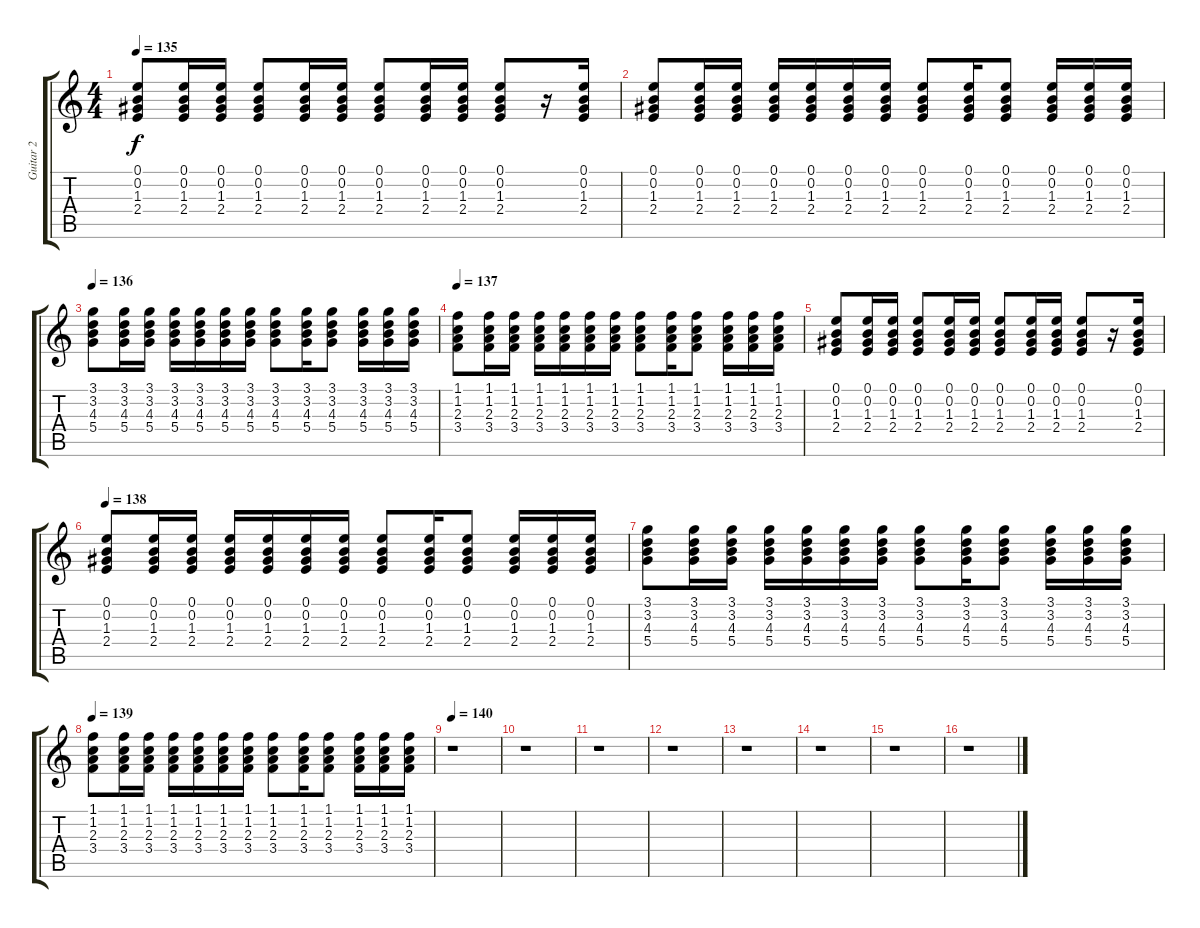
\track ("Guitar 2" "Guitar 2") {instrument electricguitarclean}
\staff {score tabs}
\tuning (E4 B3 G3 D3 A2 E2) {hide}
\ts (4 4)
\tempo 135
\clef g2
\ks c
(0.1 0.2 1.3 2.4).8{dy f} (0.1 0.2 1.3 2.4).16 (0.1 0.2 1.3 2.4).16 (0.1 0.2 1.3 2.4).8 (0.1 0.2 1.3 2.4).16 (0.1 0.2 1.3 2.4).16 (0.1 0.2 1.3 2.4).8 (0.1 0.2 1.3 2.4).16 (0.1 0.2 1.3 2.4).16 (0.1 0.2 1.3 2.4).8 r.16 (0.1 0.2 1.3 2.4).16 |
(0.1 0.2 1.3 2.4).8 (0.1 0.2 1.3 2.4).16 (0.1 0.2 1.3 2.4).16 (0.1 0.2 1.3 2.4).16 (0.1 0.2 1.3 2.4).16 (0.1 0.2 1.3 2.4).16 (0.1 0.2 1.3 2.4).16 (0.1 0.2 1.3 2.4).8 (0.1 0.2 1.3 2.4).16 (0.1 0.2 1.3 2.4).8 (0.1 0.2 1.3 2.4).16 (0.1 0.2 1.3 2.4).16 (0.1 0.2 1.3 2.4).16 |
\tempo 136
(3.1 3.2 4.3 5.4).8 (3.1 3.2 4.3 5.4).16 (3.1 3.2 4.3 5.4).16 (3.1 3.2 4.3 5.4).16 (3.1 3.2 4.3 5.4).16 (3.1 3.2 4.3 5.4).16 (3.1 3.2 4.3 5.4).16 (3.1 3.2 4.3 5.4).8 (3.1 3.2 4.3 5.4).16 (3.1 3.2 4.3 5.4).8 (3.1 3.2 4.3 5.4).16 (3.1 3.2 4.3 5.4).16 (3.1 3.2 4.3 5.4).16 |
\tempo 137
(1.1 1.2 2.3 3.4).8 (1.1 1.2 2.3 3.4).16 (1.1 1.2 2.3 3.4).16 (1.1 1.2 2.3 3.4).16 (1.1 1.2 2.3 3.4).16 (1.1 1.2 2.3 3.4).16 (1.1 1.2 2.3 3.4).16 (1.1 1.2 2.3 3.4).8 (1.1 1.2 2.3 3.4).16 (1.1 1.2 2.3 3.4).8 (1.1 1.2 2.3 3.4).16 (1.1 1.2 2.3 3.4).16 (1.1 1.2 2.3 3.4).16 |
(0.1 0.2 1.3 2.4).8 (0.1 0.2 1.3 2.4).16 (0.1 0.2 1.3 2.4).16 (0.1 0.2 1.3 2.4).8 (0.1 0.2 1.3 2.4).16 (0.1 0.2 1.3 2.4).16 (0.1 0.2 1.3 2.4).8 (0.1 0.2 1.3 2.4).16 (0.1 0.2 1.3 2.4).16 (0.1 0.2 1.3 2.4).8 r.16 (0.1 0.2 1.3 2.4).16 |
\tempo 138
(0.1 0.2 1.3 2.4).8 (0.1 0.2 1.3 2.4).16 (0.1 0.2 1.3 2.4).16 (0.1 0.2 1.3 2.4).16 (0.1 0.2 1.3 2.4).16 (0.1 0.2 1.3 2.4).16 (0.1 0.2 1.3 2.4).16 (0.1 0.2 1.3 2.4).8 (0.1 0.2 1.3 2.4).16 (0.1 0.2 1.3 2.4).8 (0.1 0.2 1.3 2.4).16 (0.1 0.2 1.3 2.4).16 (0.1 0.2 1.3 2.4).16 |
(3.1 3.2 4.3 5.4).8 (3.1 3.2 4.3 5.4).16 (3.1 3.2 4.3 5.4).16 (3.1 3.2 4.3 5.4).16 (3.1 3.2 4.3 5.4).16 (3.1 3.2 4.3 5.4).16 (3.1 3.2 4.3 5.4).16 (3.1 3.2 4.3 5.4).8 (3.1 3.2 4.3 5.4).16 (3.1 3.2 4.3 5.4).8 (3.1 3.2 4.3 5.4).16 (3.1 3.2 4.3 5.4).16 (3.1 3.2 4.3 5.4).16 |
\tempo 139
(1.1 1.2 2.3 3.4).8 (1.1 1.2 2.3 3.4).16 (1.1 1.2 2.3 3.4).16 (1.1 1.2 2.3 3.4).16 (1.1 1.2 2.3 3.4).16 (1.1 1.2 2.3 3.4).16 (1.1 1.2 2.3 3.4).16 (1.1 1.2 2.3 3.4).8 (1.1 1.2 2.3 3.4).16 (1.1 1.2 2.3 3.4).8 (1.1 1.2 2.3 3.4).16 (1.1 1.2 2.3 3.4).16 (1.1 1.2 2.3 3.4).16 |
\tempo 140
r.1 |
r.1 |
r.1 |
r.1 |
r.1 |
r.1 |
r.1 |
r.1
